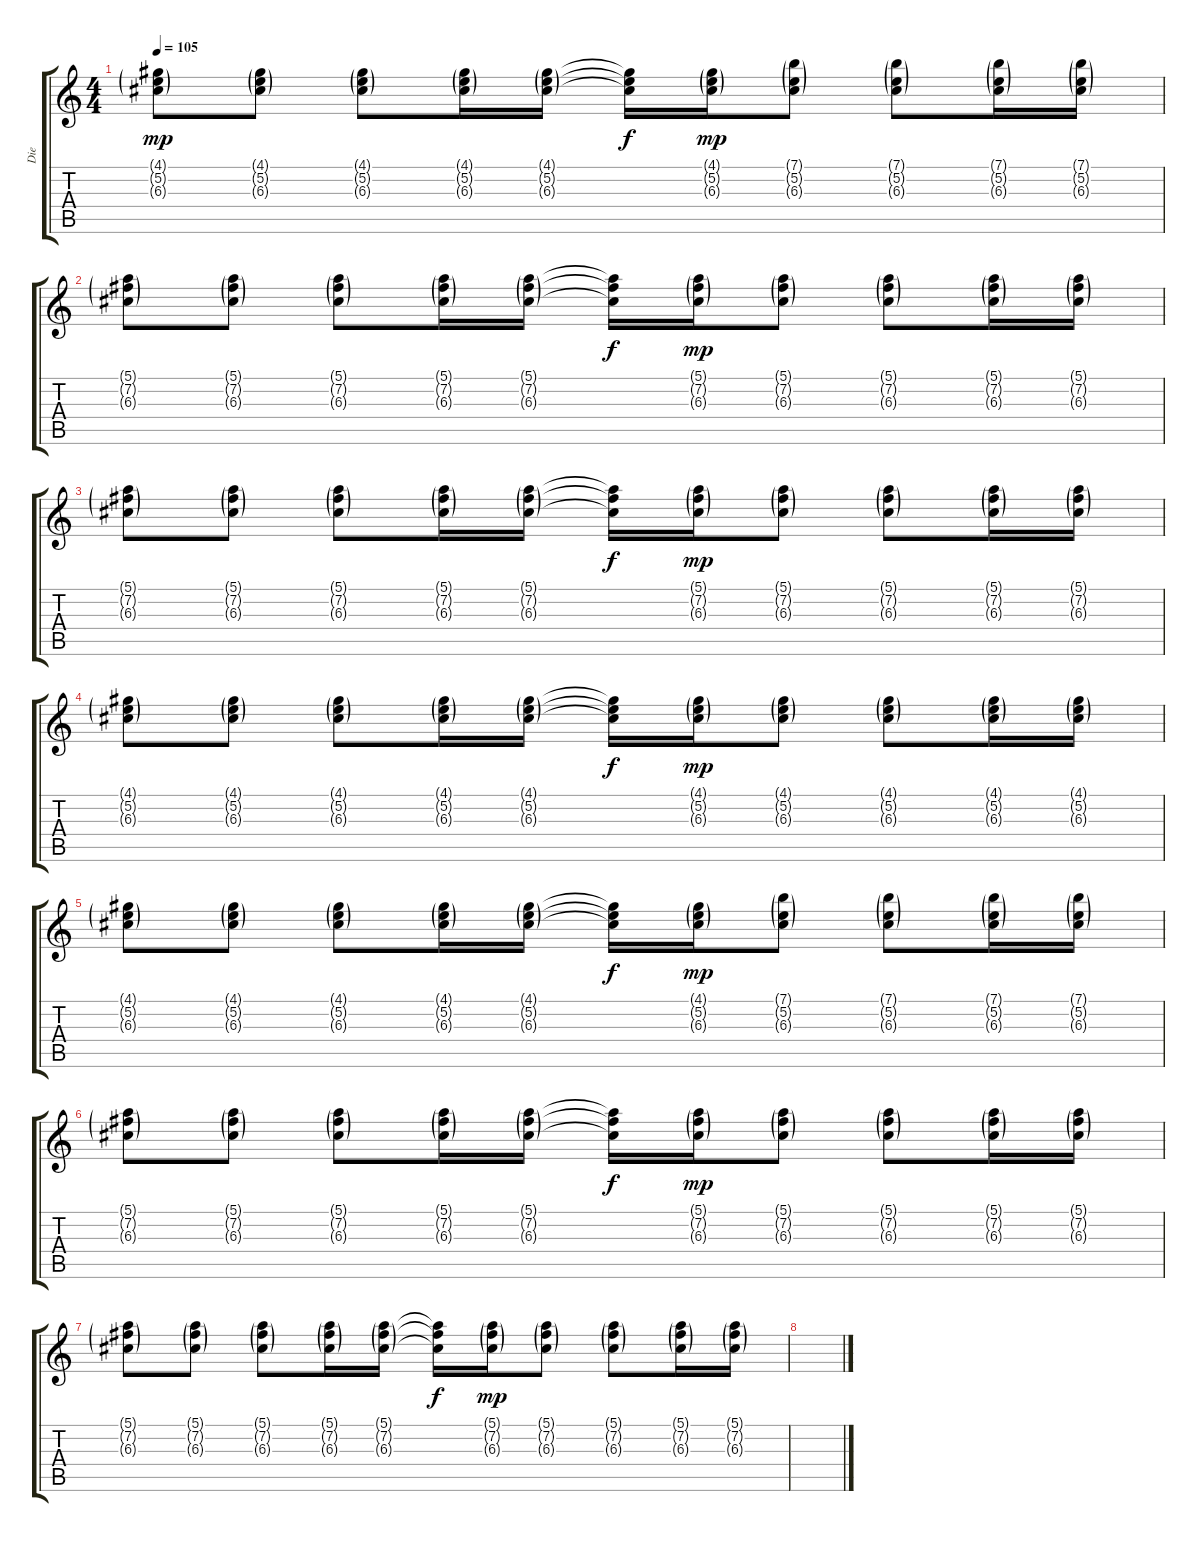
\track ("Die" "Die") {instrument acousticguitarsteel}
\staff {score tabs}
\tuning (E4 B3 G3 D3 A2 E2) {hide}
\ts (4 4)
\tempo 105
\clef g2
\ks c
(4.1{g} 5.2{g} 6.3{g}).8{dy mp} (4.1{g} 5.2{g} 6.3{g}).8 (4.1{g} 5.2{g} 6.3{g}).8 (4.1{g} 5.2{g} 6.3{g}).16 (4.1{g} 5.2{g} 6.3{g}).16 (4.1{t} 5.2{t} 6.3{t}).16{dy f} (4.1{g} 5.2{g} 6.3{g}).16{dy mp} (7.1{g} 5.2{g} 6.3{g}).8 (7.1{g} 5.2{g} 6.3{g}).8 (7.1{g} 5.2{g} 6.3{g}).16 (7.1{g} 5.2{g} 6.3{g}).16 |
(5.1{g} 7.2{g} 6.3{g}).8 (5.1{g} 7.2{g} 6.3{g}).8 (5.1{g} 7.2{g} 6.3{g}).8 (5.1{g} 7.2{g} 6.3{g}).16 (5.1{g} 7.2{g} 6.3{g}).16 (5.1{t} 7.2{t} 6.3{t}).16{dy f} (5.1{g} 7.2{g} 6.3{g}).16{dy mp} (5.1{g} 7.2{g} 6.3{g}).8 (5.1{g} 7.2{g} 6.3{g}).8 (5.1{g} 7.2{g} 6.3{g}).16 (5.1{g} 7.2{g} 6.3{g}).16 |
(5.1{g} 7.2{g} 6.3{g}).8 (5.1{g} 7.2{g} 6.3{g}).8 (5.1{g} 7.2{g} 6.3{g}).8 (5.1{g} 7.2{g} 6.3{g}).16 (5.1{g} 7.2{g} 6.3{g}).16 (5.1{t} 7.2{t} 6.3{t}).16{dy f} (5.1{g} 7.2{g} 6.3{g}).16{dy mp} (5.1{g} 7.2{g} 6.3{g}).8 (5.1{g} 7.2{g} 6.3{g}).8 (5.1{g} 7.2{g} 6.3{g}).16 (5.1{g} 7.2{g} 6.3{g}).16 |
(4.1{g} 5.2{g} 6.3{g}).8 (4.1{g} 5.2{g} 6.3{g}).8 (4.1{g} 5.2{g} 6.3{g}).8 (4.1{g} 5.2{g} 6.3{g}).16 (4.1{g} 5.2{g} 6.3{g}).16 (4.1{t} 5.2{t} 6.3{t}).16{dy f} (4.1{g} 5.2{g} 6.3{g}).16{dy mp} (4.1{g} 5.2{g} 6.3{g}).8 (4.1{g} 5.2{g} 6.3{g}).8 (4.1{g} 5.2{g} 6.3{g}).16 (4.1{g} 5.2{g} 6.3{g}).16 |
(4.1{g} 5.2{g} 6.3{g}).8 (4.1{g} 5.2{g} 6.3{g}).8 (4.1{g} 5.2{g} 6.3{g}).8 (4.1{g} 5.2{g} 6.3{g}).16 (4.1{g} 5.2{g} 6.3{g}).16 (4.1{t} 5.2{t} 6.3{t}).16{dy f} (4.1{g} 5.2{g} 6.3{g}).16{dy mp} (7.1{g} 5.2{g} 6.3{g}).8 (7.1{g} 5.2{g} 6.3{g}).8 (7.1{g} 5.2{g} 6.3{g}).16 (7.1{g} 5.2{g} 6.3{g}).16 |
(5.1{g} 7.2{g} 6.3{g}).8 (5.1{g} 7.2{g} 6.3{g}).8 (5.1{g} 7.2{g} 6.3{g}).8 (5.1{g} 7.2{g} 6.3{g}).16 (5.1{g} 7.2{g} 6.3{g}).16 (5.1{t} 7.2{t} 6.3{t}).16{dy f} (5.1{g} 7.2{g} 6.3{g}).16{dy mp} (5.1{g} 7.2{g} 6.3{g}).8 (5.1{g} 7.2{g} 6.3{g}).8 (5.1{g} 7.2{g} 6.3{g}).16 (5.1{g} 7.2{g} 6.3{g}).16 |
(5.1{g} 7.2{g} 6.3{g}).8 (5.1{g} 7.2{g} 6.3{g}).8 (5.1{g} 7.2{g} 6.3{g}).8 (5.1{g} 7.2{g} 6.3{g}).16 (5.1{g} 7.2{g} 6.3{g}).16 (5.1{t} 7.2{t} 6.3{t}).16{dy f} (5.1{g} 7.2{g} 6.3{g}).16{dy mp} (5.1{g} 7.2{g} 6.3{g}).8 (5.1{g} 7.2{g} 6.3{g}).8 (5.1{g} 7.2{g} 6.3{g}).16 (5.1{g} 7.2{g} 6.3{g}).16 |
\section ("" "")
